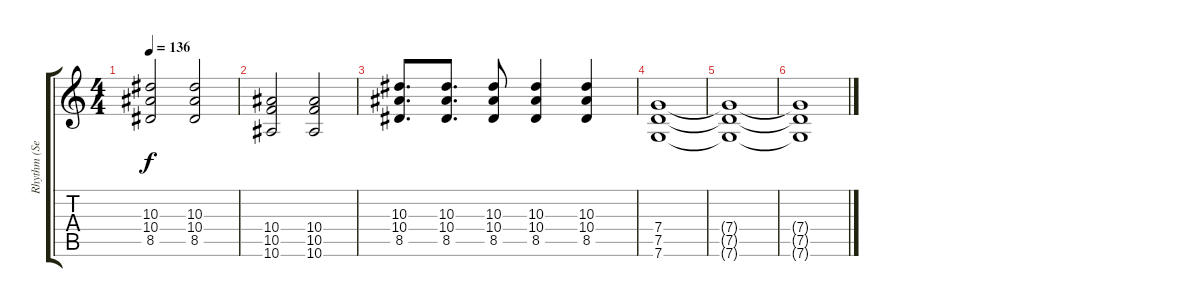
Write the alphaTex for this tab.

\track ("Rhythm (Seri Tankian)" "Rhythm (Se") {instrument overdrivenguitar}
\staff {score tabs}
\tuning (D4 A3 F3 C3 G2 C2) {hide}
\ts (4 4)
\tempo 136
\clef g2
\ks c
(10.3 10.4 8.5).2{dy f} (10.3 10.4 8.5).2 |
(10.4 10.5 10.6).2 (10.4 10.5 10.6).2 |
(10.3 10.4 8.5).8{d} (10.3 10.4 8.5).8{d} (10.3 10.4 8.5).8 (10.3 10.4 8.5).4 (10.3 10.4 8.5).4 |
(7.4 7.5 7.6).1 |
(7.4{t} 7.5{t} 7.6{t}).1 |
(7.4{t} 7.5{t} 7.6{t}).1
